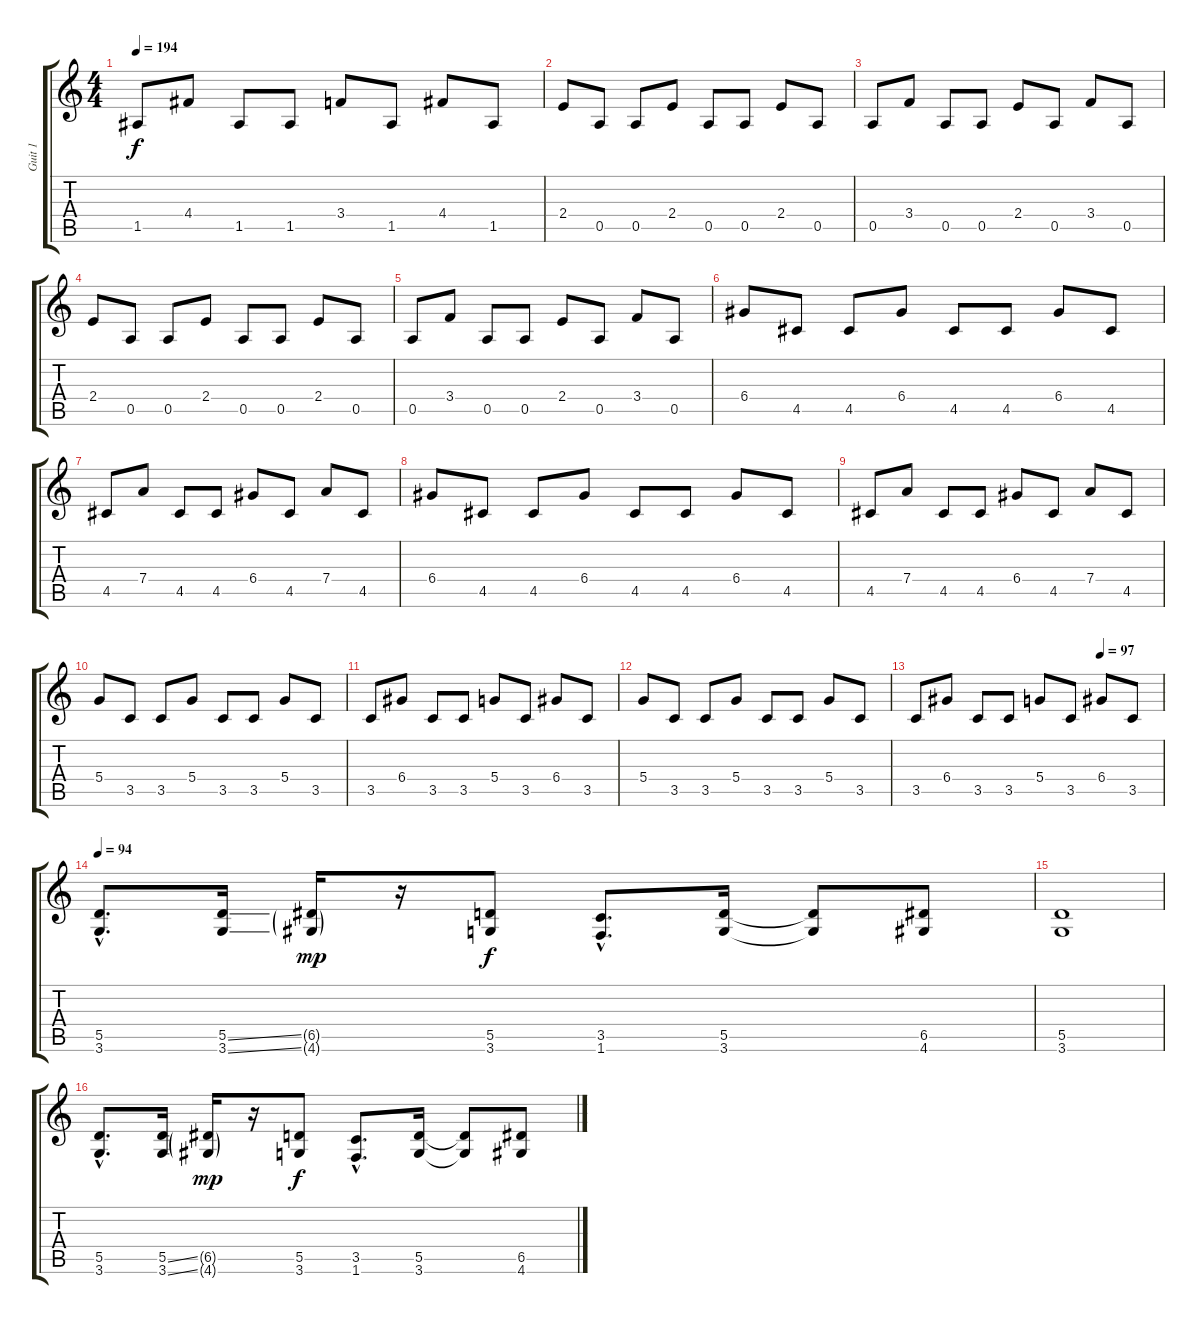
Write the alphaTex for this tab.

\track ("Guit 1" "Guit 1") {instrument overdrivenguitar}
\staff {score tabs}
\tuning (E4 B3 G3 D3 A2 E2) {hide}
\ts (4 4)
\tempo 194
\clef g2
\ks c
1.5.8{dy f} 4.4.8 1.5.8 1.5.8 3.4.8 1.5.8 4.4.8 1.5.8 |
2.4.8 0.5.8 0.5.8 2.4.8 0.5.8 0.5.8 2.4.8 0.5.8 |
0.5.8 3.4.8 0.5.8 0.5.8 2.4.8 0.5.8 3.4.8 0.5.8 |
2.4.8 0.5.8 0.5.8 2.4.8 0.5.8 0.5.8 2.4.8 0.5.8 |
0.5.8 3.4.8 0.5.8 0.5.8 2.4.8 0.5.8 3.4.8 0.5.8 |
6.4.8 4.5.8 4.5.8 6.4.8 4.5.8 4.5.8 6.4.8 4.5.8 |
4.5.8 7.4.8 4.5.8 4.5.8 6.4.8 4.5.8 7.4.8 4.5.8 |
6.4.8 4.5.8 4.5.8 6.4.8 4.5.8 4.5.8 6.4.8 4.5.8 |
4.5.8 7.4.8 4.5.8 4.5.8 6.4.8 4.5.8 7.4.8 4.5.8 |
5.4.8 3.5.8 3.5.8 5.4.8 3.5.8 3.5.8 5.4.8 3.5.8 |
3.5.8 6.4.8 3.5.8 3.5.8 5.4.8 3.5.8 6.4.8 3.5.8 |
5.4.8 3.5.8 3.5.8 5.4.8 3.5.8 3.5.8 5.4.8 3.5.8 |
\tempo (97 0.75)
3.5.8 6.4.8 3.5.8 3.5.8 5.4.8 3.5.8 6.4.8 3.5.8 |
\tempo 94
(5.5{hac} 3.6{hac}).8{d} (5.5{ss} 3.6{ss}).16 (6.5{g} 4.6{g}).16{dy mp} r.16 (5.5 3.6).8{dy f} (3.5{hac} 1.6{hac}).8{d} (5.5 3.6).16 (5.5{t} 3.6{t}).8 (6.5 4.6).8 |
(5.5 3.6).1 |
(5.5{hac} 3.6{hac}).8{d} (5.5{ss} 3.6{ss}).16 (6.5{g} 4.6{g}).16{dy mp} r.16 (5.5 3.6).8{dy f} (3.5{hac} 1.6{hac}).8{d} (5.5 3.6).16 (5.5{t} 3.6{t}).8 (6.5 4.6).8
